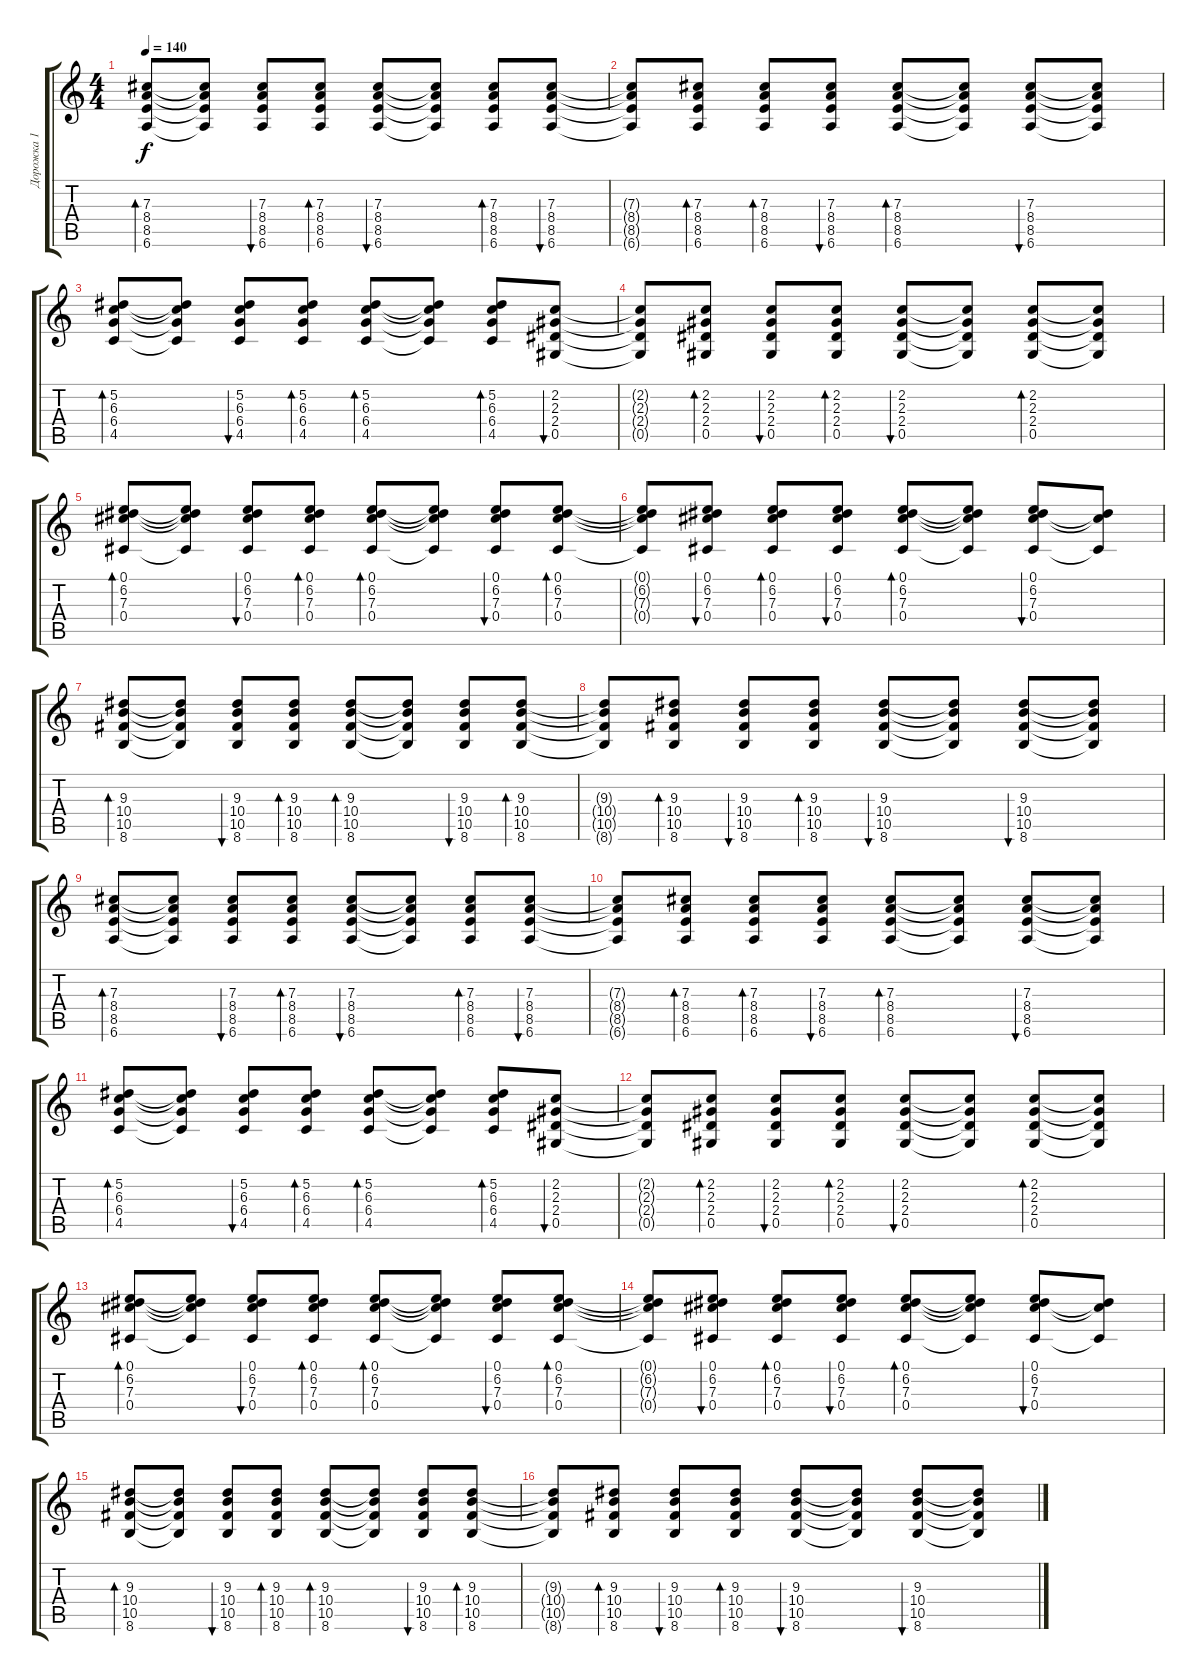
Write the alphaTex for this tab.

\track ("Дорожка 1" "Дорожка 1") {instrument acousticguitarsteel}
\staff {score tabs}
\tuning (Eb4 Bb3 Gb3 Db3 Ab2 Eb2) {hide}
\ts (4 4)
\tempo 140
\clef g2
\ks c
(7.3 8.4 8.5 6.6).8{bd 60 dy f} (7.3{t} 8.4{t} 8.5{t} 6.6{t}).8 (7.3 8.4 8.5 6.6).8{bu 60} (7.3 8.4 8.5 6.6).8{bd 60} (7.3 8.4 8.5 6.6).8{bu 60} (7.3{t} 8.4{t} 8.5{t} 6.6{t}).8 (7.3 8.4 8.5 6.6).8{bd 60} (7.3 8.4 8.5 6.6).8{bu 60} |
(7.3{t} 8.4{t} 8.5{t} 6.6{t}).8 (7.3 8.4 8.5 6.6).8{bd 60} (7.3 8.4 8.5 6.6).8{bd 60} (7.3 8.4 8.5 6.6).8{bu 60} (7.3 8.4 8.5 6.6).8{bd 60} (7.3{t} 8.4{t} 8.5{t} 6.6{t}).8 (7.3 8.4 8.5 6.6).8{bu 60} (7.3{t} 8.4{t} 8.5{t} 6.6{t}).8 |
(5.2 6.3 6.4 4.5).8{bd 60} (5.2{t} 6.3{t} 6.4{t} 4.5{t}).8 (5.2 6.3 6.4 4.5).8{bu 60} (5.2 6.3 6.4 4.5).8{bd 60} (5.2 6.3 6.4 4.5).8{bd 60} (5.2{t} 6.3{t} 6.4{t} 4.5{t}).8 (5.2 6.3 6.4 4.5).8{bd 60} (2.2 2.3 2.4 0.5).8{bu 60} |
(2.2{t} 2.3{t} 2.4{t} 0.5{t}).8 (2.2 2.3 2.4 0.5).8{bd 60} (2.2 2.3 2.4 0.5).8{bu 60} (2.2 2.3 2.4 0.5).8{bd 60} (2.2 2.3 2.4 0.5).8{bu 60} (2.2{t} 2.3{t} 2.4{t} 0.5{t}).8 (2.2 2.3 2.4 0.5).8{bd 60} (2.2{t} 2.3{t} 2.4{t} 0.5{t}).8 |
(0.1 6.2 7.3 0.4).8{bd 60} (0.1{t} 6.2{t} 7.3{t} 0.4{t}).8 (0.1 6.2 7.3 0.4).8{bu 60} (0.1 6.2 7.3 0.4).8{bd 60} (0.1 6.2 7.3 0.4).8{bd 60} (0.1{t} 6.2{t} 7.3{t} 0.4{t}).8 (0.1 6.2 7.3 0.4).8{bu 60} (0.1 6.2 7.3 0.4).8{bd 60} |
(0.1{t} 6.2{t} 7.3{t} 0.4{t}).8 (0.1 6.2 7.3 0.4).8{bu 60} (0.1 6.2 7.3 0.4).8{bd 60} (0.1 6.2 7.3 0.4).8{bu 60} (0.1 6.2 7.3 0.4).8{bd 60} (0.1{t} 6.2{t} 7.3{t} 0.4{t}).8 (0.1 6.2 7.3 0.4).8{bu 60} (0.1{t} 7.3{t} 0.4{t}).8 |
(9.3 10.4 10.5 8.6).8{bd 60} (9.3{t} 10.4{t} 10.5{t} 8.6{t}).8 (9.3 10.4 10.5 8.6).8{bu 60} (9.3 10.4 10.5 8.6).8{bd 60} (9.3 10.4 10.5 8.6).8{bd 60} (9.3{t} 10.4{t} 10.5{t} 8.6{t}).8 (9.3 10.4 10.5 8.6).8{bu 60} (9.3 10.4 10.5 8.6).8{bd 60} |
(9.3{t} 10.4{t} 10.5{t} 8.6{t}).8 (9.3 10.4 10.5 8.6).8{bd 60} (9.3 10.4 10.5 8.6).8{bu 60} (9.3 10.4 10.5 8.6).8{bd 60} (9.3 10.4 10.5 8.6).8{bu 60} (9.3{t} 10.4{t} 10.5{t} 8.6{t}).8 (9.3 10.4 10.5 8.6).8{bu 60} (9.3{t} 10.4{t} 10.5{t} 8.6{t}).8 |
(7.3 8.4 8.5 6.6).8{bd 60} (7.3{t} 8.4{t} 8.5{t} 6.6{t}).8 (7.3 8.4 8.5 6.6).8{bu 60} (7.3 8.4 8.5 6.6).8{bd 60} (7.3 8.4 8.5 6.6).8{bu 60} (7.3{t} 8.4{t} 8.5{t} 6.6{t}).8 (7.3 8.4 8.5 6.6).8{bd 60} (7.3 8.4 8.5 6.6).8{bu 60} |
(7.3{t} 8.4{t} 8.5{t} 6.6{t}).8 (7.3 8.4 8.5 6.6).8{bd 60} (7.3 8.4 8.5 6.6).8{bd 60} (7.3 8.4 8.5 6.6).8{bu 60} (7.3 8.4 8.5 6.6).8{bd 60} (7.3{t} 8.4{t} 8.5{t} 6.6{t}).8 (7.3 8.4 8.5 6.6).8{bu 60} (7.3{t} 8.4{t} 8.5{t} 6.6{t}).8 |
(5.2 6.3 6.4 4.5).8{bd 60} (5.2{t} 6.3{t} 6.4{t} 4.5{t}).8 (5.2 6.3 6.4 4.5).8{bu 60} (5.2 6.3 6.4 4.5).8{bd 60} (5.2 6.3 6.4 4.5).8{bd 60} (5.2{t} 6.3{t} 6.4{t} 4.5{t}).8 (5.2 6.3 6.4 4.5).8{bd 60} (2.2 2.3 2.4 0.5).8{bu 60} |
(2.2{t} 2.3{t} 2.4{t} 0.5{t}).8 (2.2 2.3 2.4 0.5).8{bd 60} (2.2 2.3 2.4 0.5).8{bu 60} (2.2 2.3 2.4 0.5).8{bd 60} (2.2 2.3 2.4 0.5).8{bu 60} (2.2{t} 2.3{t} 2.4{t} 0.5{t}).8 (2.2 2.3 2.4 0.5).8{bd 60} (2.2{t} 2.3{t} 2.4{t} 0.5{t}).8 |
(0.1 6.2 7.3 0.4).8{bd 60} (0.1{t} 6.2{t} 7.3{t} 0.4{t}).8 (0.1 6.2 7.3 0.4).8{bu 60} (0.1 6.2 7.3 0.4).8{bd 60} (0.1 6.2 7.3 0.4).8{bd 60} (0.1{t} 6.2{t} 7.3{t} 0.4{t}).8 (0.1 6.2 7.3 0.4).8{bu 60} (0.1 6.2 7.3 0.4).8{bd 60} |
(0.1{t} 6.2{t} 7.3{t} 0.4{t}).8 (0.1 6.2 7.3 0.4).8{bu 60} (0.1 6.2 7.3 0.4).8{bd 60} (0.1 6.2 7.3 0.4).8{bu 60} (0.1 6.2 7.3 0.4).8{bd 60} (0.1{t} 6.2{t} 7.3{t} 0.4{t}).8 (0.1 6.2 7.3 0.4).8{bu 60} (0.1{t} 7.3{t} 0.4{t}).8 |
(9.3 10.4 10.5 8.6).8{bd 60} (9.3{t} 10.4{t} 10.5{t} 8.6{t}).8 (9.3 10.4 10.5 8.6).8{bu 60} (9.3 10.4 10.5 8.6).8{bd 60} (9.3 10.4 10.5 8.6).8{bd 60} (9.3{t} 10.4{t} 10.5{t} 8.6{t}).8 (9.3 10.4 10.5 8.6).8{bu 60} (9.3 10.4 10.5 8.6).8{bd 60} |
(9.3{t} 10.4{t} 10.5{t} 8.6{t}).8 (9.3 10.4 10.5 8.6).8{bd 60} (9.3 10.4 10.5 8.6).8{bu 60} (9.3 10.4 10.5 8.6).8{bd 60} (9.3 10.4 10.5 8.6).8{bu 60} (9.3{t} 10.4{t} 10.5{t} 8.6{t}).8 (9.3 10.4 10.5 8.6).8{bu 60} (9.3{t} 10.4{t} 10.5{t} 8.6{t}).8
